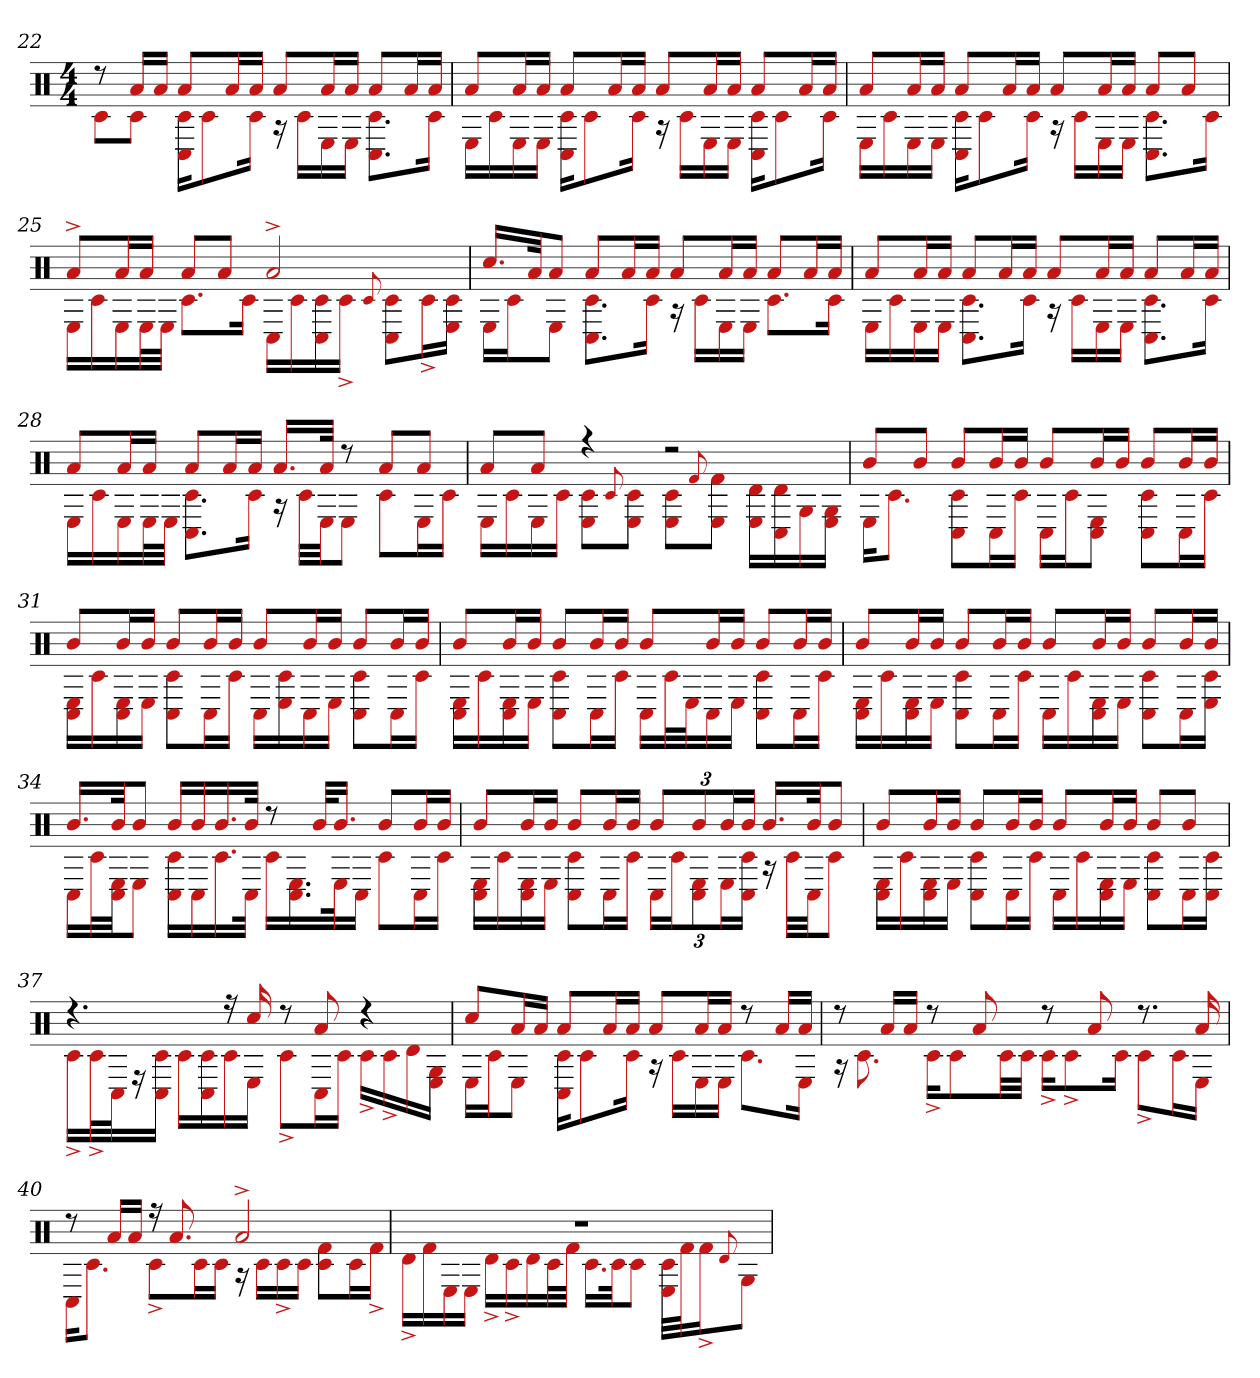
**kern
*part1
*staff1
*clefX
*k[]
*M4/4
=22
*^
8r	8c#L
16aLL	8c#J
16aJJ	.
8aL	16C# 16c#KL
.	8c#
16aL	.
16aJJ	16c#Jk
8aL	16r
.	16c#LL
16aL	16E
16aJJ	16EJJ
8aL	8.C# 8.c#L
16aL	.
16aJJ	16c#Jk
=23	=23
8aL	16ELL
.	16c#
16aL	16E
16aJJ	16EJJ
8aL	16c# 16C#KL
.	8c#
16aL	.
16aJJ	16c#Jk
8aL	16r
.	16c#LL
16aL	16E
16aJJ	16EJJ
8aL	16C# 16c#KL
.	8c#
16aL	.
16aJJ	16c#Jk
=24	=24
8aL	16ELL
.	16c#
16aL	16E
16aJJ	16EJJ
8aL	16C# 16c#KL
.	8c#
16aL	.
16aJJ	16c#Jk
8aL	16r
.	16c#LL
16aL	16E
16aJJ	16EJJ
8aL	8.C# 8.c#L
8aJ	.
.	16c#Jk
=25	=25
8a^L	16ELL
.	16c#
16aL	16E
16aJJ	32EL
.	32EJJJ
8aL	8.c#L
8aJ	.
.	16c#Jk
2a^	16C#LL
.	16c#
.	16c# 16C#
.	16c#^JJ
.	8qqc#
.	8C# 8c#L
.	16c#^L
.	16c# 16EJJ
=26	=26
16.cc#LL	16ELL
.	16c#J
32aJk	.
8aJ	8EJ
8aL	8.C# 8.c#L
16aL	.
16aJJ	16c#Jk
8aL	16r
.	16c#LL
16aL	16E
16aJJ	16EJJ
8aL	8.c#L
16aL	.
16aJJ	16c#Jk
=27	=27
8aL	16ELL
.	16c#
16aL	16E
16aJJ	16EJJ
8aL	8.C# 8.c#L
16aL	.
16aJJ	16c#Jk
8aL	16r
.	16c#LL
16aL	16E
16aJJ	16EJJ
8aL	8.C# 8.c#L
16aL	.
16aJJ	16c#Jk
=28	=28
8aL	16ELL
.	16c#
16aL	16E
16aJJ	32EL
.	32EJJJ
8aL	8.C# 8.c#L
16aL	.
16aJJ	16c#Jk
16.aLL	16r
.	32c#LLL
32aJJk	32EJJ
8r	8EJ
8aL	8c#L
8aJ	16EL
.	16c#JJ
=29	=29
8aL	16ELL
.	16c#
8aJ	16E
.	16c#JJ
4r	8E 8c#L
.	8qqc#
.	8E 8c#J
2r	8E 8c#L
.	8qqf#
.	8E 8f#J
.	16d 16ELL
.	16d 16C#
.	16G
.	16G 16EJJ
=30	=30
8bL	16EKL
.	8.c#J
8bJ	.
8bL	8C# 8c#L
16bL	16C#L
16bJJ	16c#JJ
8bL	16C#LL
.	16c#J
16bL	8E 8C#J
16bJJ	.
8bL	8C# 8c#L
16bL	16C#L
16bJJ	16c#JJ
=31	=31
8bL	16C# 16ELL
.	16c#
16bL	16C# 16E
16bJJ	16EJJ
8bL	8C# 8c#L
16bL	16C#L
16bJJ	16c#JJ
8bL	16C#LL
.	16c# 16E
16bL	16C#
16bJJ	16EJJ
8bL	8C# 8c#L
16bL	16C#L
16bJJ	16c#JJ
=32	=32
8bL	16C# 16ELL
.	16c#
16bL	16C# 16E
16bJJ	16EJJ
8bL	8C# 8c#L
16bL	16C#L
16bJJ	16c#JJ
8bL	16C#LL
.	32c#L
.	32EJ
16bL	16C#
16bJJ	16EJJ
8bL	8C# 8c#L
16bL	16C#L
16bJJ	16c#JJ
=33	=33
8bL	16C# 16ELL
.	16c#
16bL	16C# 16E
16bJJ	16EJJ
8bL	8C# 8c#L
16bL	16C#L
16bJJ	16c#JJ
8bL	16C#LL
.	16c#
16bL	16E 16C#
16bJJ	16EJJ
8bL	8C# 8c#L
16bL	16C#L
16bJJ	16c# 16EJJ
=34	=34
16.bLL	16C#LL
.	32c#L
32bJk	32E 32C#JJ
8bJ	8EJ
16bLL	16C# 16c#LL
16b	16C#
16.b	16.c#
32bJJk	32C#JJk
8r	16c#LL
.	16.E 16.C#
32bKLL	.
16.bJJ	32Ek
.	16C#JJ
8bL	8c#L
16bL	16C#L
16bJJ	16c#JJ
=35	=35
8bL	16C# 16ELL
.	16c#
16bL	16E 16C#
16bJJ	16EJJ
8bL	8C# 8c#L
16bL	16C#L
16bJJ	16c#JJ
12bL	24C#LL
.	24c#J
12b	12E 12C#
24bL	24EL
24bJJ	24C# 24c#JJ
16.bLL	16r
.	32c#LLL
32bJk	32C#JJ
8bJ	8c#J
=36	=36
8bL	16C# 16ELL
.	16c#
16bL	16C# 16E
16bJJ	16EJJ
8bL	8C# 8c#L
16bL	16C#L
16bJJ	16c#JJ
8bL	16C#LL
.	16c#
16bL	16C# 16E
16bJJ	16EJJ
8bL	8C# 8c#L
8bJ	16C#L
.	16c# 16C#JJ
=37	=37
4.r	16c#^LL
.	32c#^L
.	32C#J
.	16r
.	16c# 16C#JJ
.	16c#LL
.	16c# 16C#
16r	16c#
16cc#	16EJJ
8r	8c#^L
8a	16C#L
.	16c#JJ
4r	16c#^LL
.	16c#^
.	16d
.	16G 16EJJ
=38	=38
8cc#L	16ELL
.	16c#J
16aL	8EJ
16aJJ	.
8aL	16C# 16c#KL
.	8c#
16aL	.
16aJJ	16c#Jk
8aL	16r
.	16c#LL
16aL	16E
16aJJ	16EJJ
8r	8.c#L
16aLL	.
16aJJ	16EJk
=39	=39
8r	16r
.	8.c#
16aLL	.
16aJJ	.
8r	16c#^KL
.	8c#
8a	.
.	32c#LL
.	32c#JJJ
8r	16c#^KL
.	8c#^
8a	.
.	16c#Jk
8.r	8c#^L
.	16c#L
16a	16EJJ
=40	=40
8r	16C#KL
.	8.c#J
16aLL	.
16aJJ	.
16r	8c#^L
8.a	.
.	16c#L
.	16c#JJ
2a^	16r
.	16c#LL
.	16c#^
.	16c#JJ
.	8c# 8f#L
.	16c#L
.	16f#^JJ
=41	=41
1r	16d^LL
.	16f#
.	16E
.	16EJJ
.	16d^LL
.	16c#^
.	16d
.	32c#L
.	32f#JJJ
.	16.c#LL
.	32c#Jk
.	8c#J
.	32c# 32ELLL
.	32f#J
.	16f#^J
.	8qqd
.	8GJ
*v	*v
=
*-
